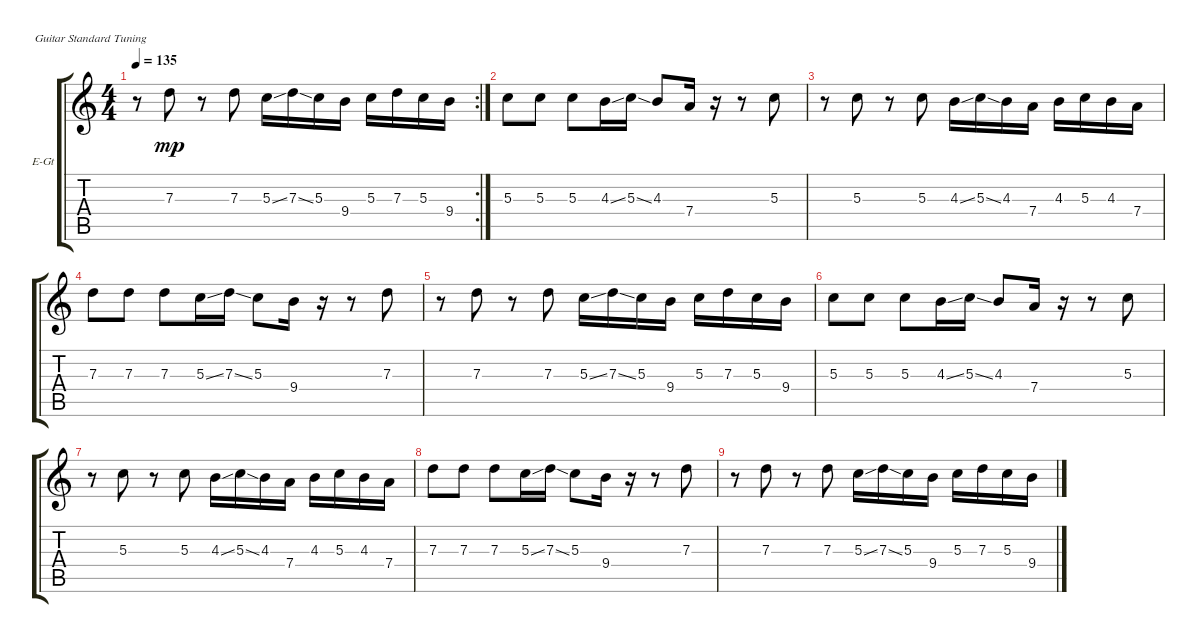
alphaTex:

\defaultSystemsLayout 4
\bracketExtendMode groupsimilarinstruments
\firstSystemTrackNameOrientation horizontal
\otherSystemsTrackNameOrientation horizontal
\track ("Electric Guitar" "E-Gt") {instrument distortionguitar}
\staff {score tabs}
\tuning (E4 B3 G3 D3 A2 E2)
\rc 2
\ts (4 4)
\tempo 135
\clef g2
\scale
0.354167
\ks c
r.8{dy mp} 7.3.8 r.8 7.3.8 5.3{ss}.16 7.3{ss}.16 5.3.16 9.4.16 5.3.16 7.3.16 5.3.16 9.4.16 |
\scale
0.333333 5.3.8 5.3.8 5.3.8 4.3{ss}.16 5.3{ss}.16 4.3.8 7.4.16 r.16 r.8 5.3.8 |
\scale
0.333333 r.8 5.3.8 r.8 5.3.8 4.3{ss}.16 5.3{ss}.16 4.3.16 7.4.16 4.3.16 5.3.16 4.3.16 7.4.16 |
\scale
0.333333 7.3.8 7.3.8 7.3.8 5.3{ss}.16 7.3{ss}.16 5.3.8 9.4.16 r.16 r.8 7.3.8 |
\scale
0.333333 r.8 7.3.8 r.8 7.3.8 5.3{ss}.16 7.3{ss}.16 5.3.16 9.4.16 5.3.16 7.3.16 5.3.16 9.4.16 |
\scale
0.333333 5.3.8 5.3.8 5.3.8 4.3{ss}.16 5.3{ss}.16 4.3.8 7.4.16 r.16 r.8 5.3.8 |
\scale
0.333333 r.8 5.3.8 r.8 5.3.8 4.3{ss}.16 5.3{ss}.16 4.3.16 7.4.16 4.3.16 5.3.16 4.3.16 7.4.16 |
\scale
0.333333 7.3.8 7.3.8 7.3.8 5.3{ss}.16 7.3{ss}.16 5.3.8 9.4.16 r.16 r.8 7.3.8 |
\scale
0.333333 r.8 7.3.8 r.8 7.3.8 5.3{ss}.16 7.3{ss}.16 5.3.16 9.4.16 5.3.16 7.3.16 5.3.16 9.4.16 |
\scale
0.333333
